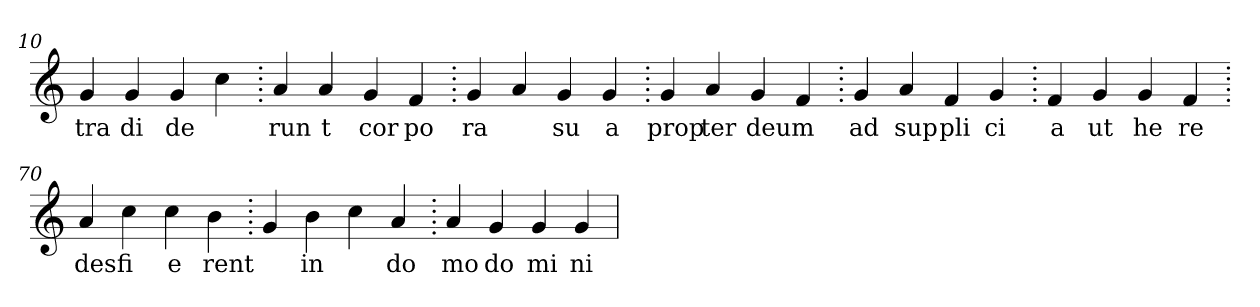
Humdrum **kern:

**kern	**text
*part1	*part1
*staff1	*staff1
*clefG2	*
=10.	=10.
4g	tra
4g	di
4g	de
4cc	.
=20.	=20.
4a	run
4a	t
4g	cor
4f	po
=30.	=30.
4g	ra
4a	.
4g	su
4g	a
=40.	=40.
4g	prop
4a	ter
4g	deum
4f	.
=50.	=50.
4g	ad
4a	sup
4f	pli
4g	ci
=60.	=60.
4f	a
4g	ut
4g	he
4f	re
=70.	=70.
4a	des
4cc	fi
4cc	e
4b	rent
=80.	=80.
4g	.
4b	in
4cc	.
4a	do
=90.	=90.
4a	mo
4g	do
4g	mi
4g	ni
=	=
*-	*-
